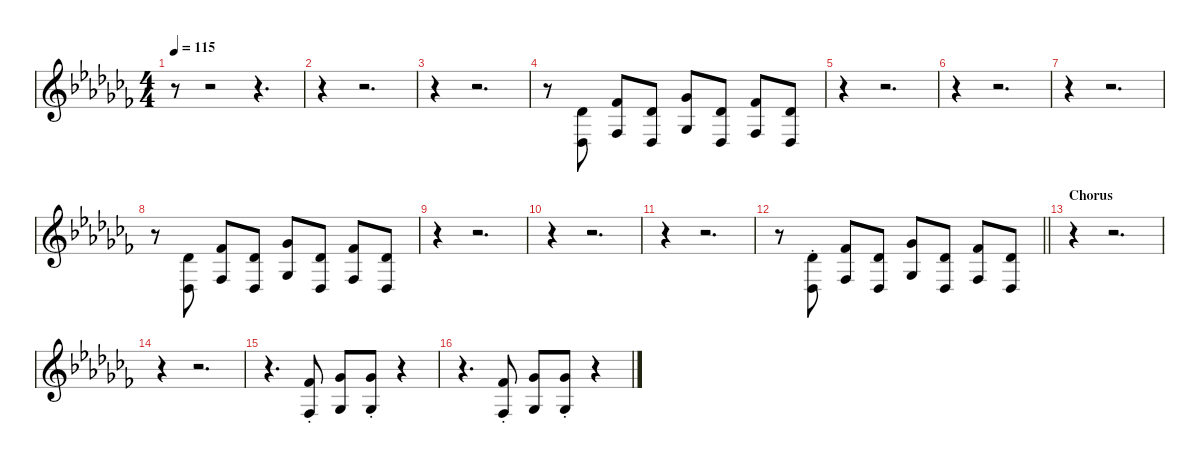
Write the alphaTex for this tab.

\defaultSystemsLayout 4
\hideDynamics
\bracketExtendMode nobrackets
\singleTrackTrackNamePolicy hidden
\multiTrackTrackNamePolicy hidden
\firstSystemTrackNameMode fullname
\firstSystemTrackNameOrientation horizontal
\otherSystemsTrackNameOrientation horizontal
\track ("Brass" "tpt.") {instrument brasssection}
\staff {score}
\tuning (E4 B3 G3 D3 A2 E2)
\displaytranspose 3
\ts (4 4)
\tempo 115
\clef g2
\ks cb
r.8{dy f beam Down} r.2{beam Down} r.4{d beam Down} |
r.4{beam Down} r.2{d beam Down} |
r.4{beam Down} r.2{d beam Down} |
r.8{beam Down} (8.4{acc b} 6.6{acc b}).8{beam Up} (6.3{acc b} 4.5{acc b}).8{beam Up} (8.4{acc b} 6.6{acc b}).8{beam Up} (8.3{acc b} 6.5{acc b}).8{beam Up} (8.4{acc b} 6.6{acc b}).8{dy mf beam Up} (6.3{acc b} 4.5{acc b}).8{dy f beam Up} (8.4{acc b} 6.6{acc b}).8{beam Up} |
r.4{beam Down} r.2{d beam Down} |
r.4{beam Down} r.2{d beam Down} |
r.4{beam Down} r.2{d beam Down} |
r.8{beam Down} (8.4{acc b} 6.6{acc b}).8{beam Up} (6.3{acc b} 4.5{acc b}).8{beam Up} (8.4{acc b} 6.6{acc b}).8{beam Up} (8.3{acc b} 6.5{acc b}).8{beam Up} (8.4{acc b} 6.6{acc b}).8{dy mf beam Up} (6.3{acc b} 4.5{acc b}).8{dy f beam Up} (8.4{acc b} 6.6{acc b}).8{beam Up} |
r.4{beam Down} r.2{d beam Down} |
r.4{beam Down} r.2{d beam Down} |
r.4{beam Down} r.2{d beam Down} |
\barLineRight lightlight
r.8{beam Down} (8.4{st acc b} 6.6{st acc b}).8{beam Up} (6.3{acc b} 4.5{acc b}).8{beam Up} (8.4{acc b} 6.6{acc b}).8{beam Up} (8.3{acc b} 6.5{acc b}).8{beam Up} (8.4{acc b} 6.6{acc b}).8{dy mf beam Up} (6.3{acc b} 4.5{acc b}).8{dy f beam Up} (8.4{acc b} 6.6{acc b}).8{beam Up} |
\section ("" "Chorus")
r.4{beam Down} r.2{d beam Down} |
r.4{beam Down} r.2{d beam Down} |
r.4{d beam Down} (6.3{st acc b} 4.5{st acc b}).8{beam Up} (8.3{acc b} 6.5{acc b}).8{beam Up} (8.3{st acc b} 6.5{st acc b}).8{beam Up} r.4{beam Up} |
r.4{d beam Down} (6.3{st acc b} 4.5{st acc b}).8{beam Up} (8.3{acc b} 6.5{acc b}).8{beam Up} (8.3{st acc b} 6.5{st acc b}).8{beam Up} r.4{beam Up}
